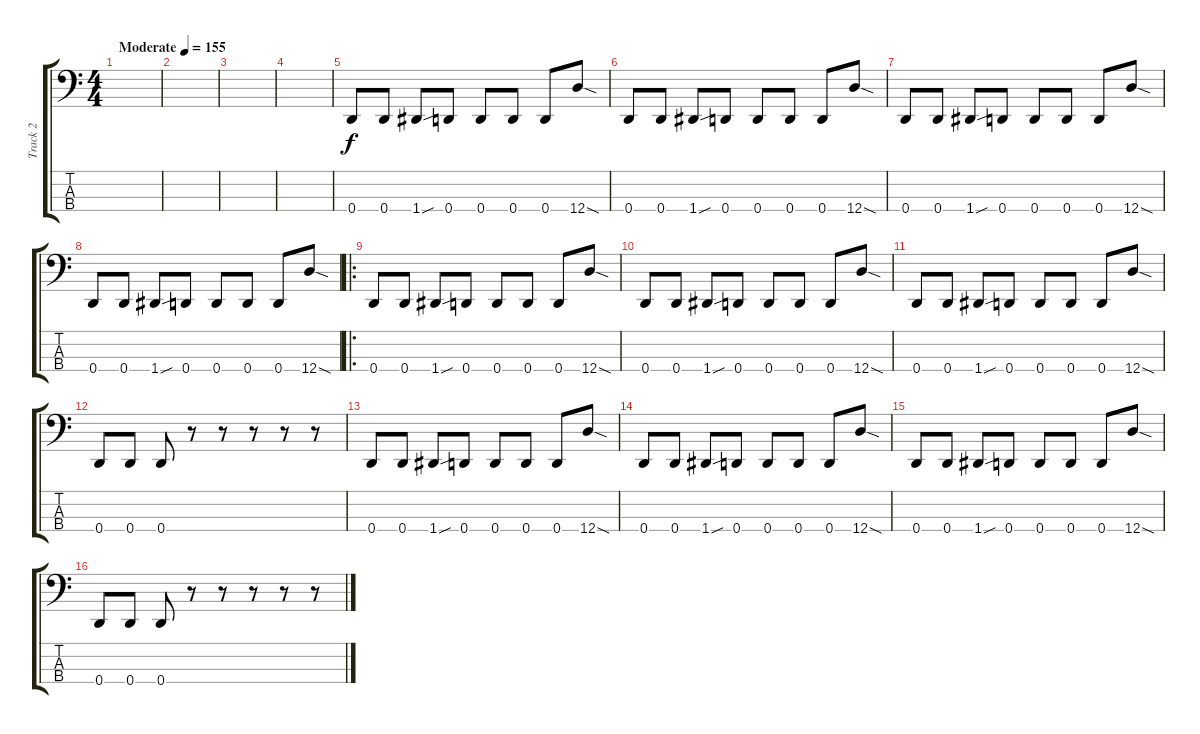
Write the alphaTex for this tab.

\track ("Track 2" "Track 2") {instrument electricbasspick}
\staff {score tabs}
\tuning (G2 D2 A1 D1) {hide}
\ts (4 4)
\tempo (155 "Moderate")
\clef f4
\ks c
|
|
|
|
0.4.8 0.4.8 1.4{sou}.8 0.4.8 0.4.8 0.4.8 0.4.8 12.4{sod}.8 |
0.4.8 0.4.8 1.4{sou}.8 0.4.8 0.4.8 0.4.8 0.4.8 12.4{sod}.8 |
0.4.8 0.4.8 1.4{sou}.8 0.4.8 0.4.8 0.4.8 0.4.8 12.4{sod}.8 |
0.4.8 0.4.8 1.4{sou}.8 0.4.8 0.4.8 0.4.8 0.4.8 12.4{sod}.8 |
\ro
0.4.8 0.4.8 1.4{sou}.8 0.4.8 0.4.8 0.4.8 0.4.8 12.4{sod}.8 |
0.4.8 0.4.8 1.4{sou}.8 0.4.8 0.4.8 0.4.8 0.4.8 12.4{sod}.8 |
0.4.8 0.4.8 1.4{sou}.8 0.4.8 0.4.8 0.4.8 0.4.8 12.4{sod}.8 |
0.4.8 0.4.8 0.4.8 r.8 r.8 r.8 r.8 r.8 |
0.4.8 0.4.8 1.4{sou}.8 0.4.8 0.4.8 0.4.8 0.4.8 12.4{sod}.8 |
0.4.8 0.4.8 1.4{sou}.8 0.4.8 0.4.8 0.4.8 0.4.8 12.4{sod}.8 |
0.4.8 0.4.8 1.4{sou}.8 0.4.8 0.4.8 0.4.8 0.4.8 12.4{sod}.8 |
0.4.8 0.4.8 0.4.8 r.8 r.8 r.8 r.8 r.8
